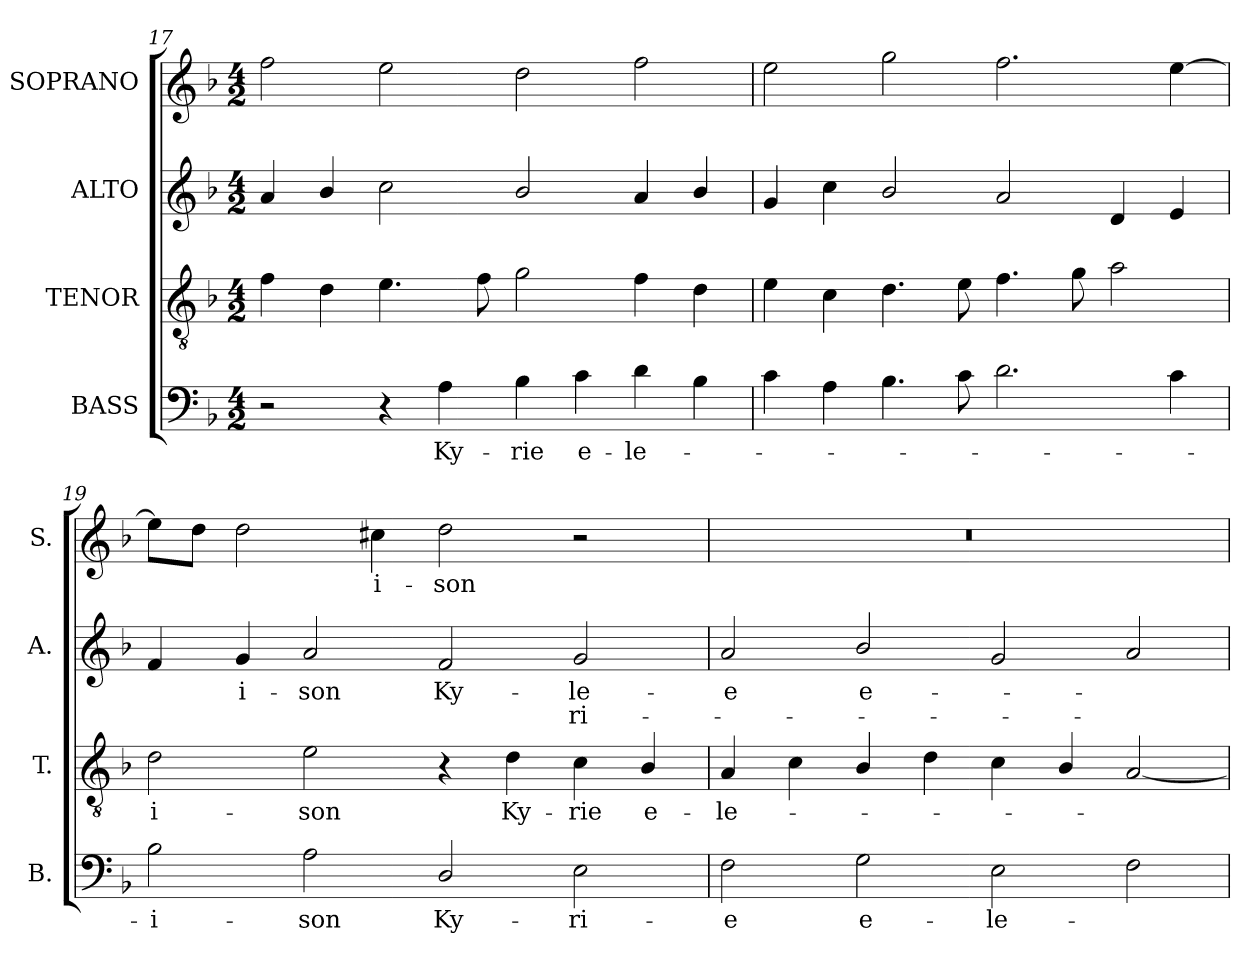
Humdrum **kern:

**kern	**text	**kern	**text	**kern	**text	**text	**kern	**text
*part4	*part4	*part3	*part3	*part2	*part2	*part2	*part1	*part1
*staff4	*staff4	*staff3	*staff3	*staff2	*staff2	*staff2	*staff1	*staff1
*I"BASS	*	*I"TENOR	*	*I"ALTO	*	*	*I"SOPRANO	*
*I'B.	*	*I'T.	*	*I'A.	*	*	*I'S.	*
*clefF4	*	*clefGv2	*	*clefG2	*	*	*clefG2	*
*	*	*ITrd7c12	*	*	*	*	*	*
*k[b-]	*	*k[b-]	*	*k[b-]	*	*	*k[b-]	*
*F:	*	*F:	*	*F:	*	*	*F:	*
*M4/2	*	*M4/2	*	*M4/2	*	*	*M4/2	*
=17	=17	=17	=17	=17	=17	=17	=17	=17
2r	.	4Fi\	.	4ai/	.	.	2ffi\	.
.	.	4Di\	.	4b-i/	.	.	.	.
4r	.	4.Ei\	.	2cci\	.	.	2eei\	.
!	!LO:LY:b:color=#000000	!	!	!	!	!	!	!
4Ai\	Ky-	.	.	.	.	.	.	.
.	.	8Fi\	.	.	.	.	.	.
!	!LO:LY:b:color=#000000	!	!	!	!	!	!	!
4B-i\	-rie	2Gi\	.	2b-i/	.	.	2ddi\	.
!	!LO:LY:b:color=#000000	!	!	!	!	!	!	!
4ci\	e-	.	.	.	.	.	.	.
!	!LO:LY:b:color=#000000	!	!	!	!	!	!	!
4di\	-le-	4Fi\	.	4ai/	.	.	2ffi\	.
4B-i\	.	4Di\	.	4b-i/	.	.	.	.
!!LO:LB:g=z
=18	=18	=18	=18	=18	=18	=18	=18	=18
4ci\	.	4Ei\	.	4gi/	.	.	2eei\	.
4Ai\	.	4Ci\	.	4cci\	.	.	.	.
4.B-i\	.	4.Di\	.	2b-i/	.	.	2ggi\	.
8ci\	.	8Ei\	.	.	.	.	.	.
2.di\	.	4.Fi\	.	2ai/	.	.	2.ffi\	.
.	.	8Gi\	.	.	.	.	.	.
.	.	2Ai\	.	4di/	.	.	.	.
4ci\	.	.	.	4ei/	.	.	[4eei\	.
=19	=19	=19	=19	=19	=19	=19	=19	=19
!	!LO:LY:b:color=#000000	!	!	!	!	!	!	!
!	!	!	!LO:LY:b:color=#000000	!	!	!	!	!
2B-i\	-i-	2Di\	-i-	4fi/	.	.	8eei\L]	.
.	.	.	.	.	.	.	8ddi\J	.
!	!	!	!	!	!LO:LY:b:color=#000000	!	!	!
.	.	.	.	4gi/	-i-	.	2ddi\	.
!	!LO:LY:b:color=#000000	!	!	!	!	!	!	!
!	!	!	!LO:LY:b:color=#000000	!	!	!	!	!
!	!	!	!	!	!LO:LY:b:color=#000000	!	!	!
2Ai\	-son	2Ei\	-son	2ai/	-son	.	.	.
!	!	!	!	!	!	!	!	!LO:LY:b:color=#000000
.	.	.	.	.	.	.	4cc#Xi\	-i-
!	!LO:LY:b:color=#000000	!	!	!	!	!	!	!
!	!	!	!	!	!LO:LY:b:color=#000000	!	!	!
!	!	!	!	!	!	!	!	!LO:LY:b:color=#000000
2Di/	Ky-	4r	.	2fi/	Ky-	.	2ddi\	-son
!	!	!	!LO:LY:b:color=#000000	!	!	!	!	!
.	.	4Di\	Ky-	.	.	.	.	.
!	!LO:LY:b:color=#000000	!	!	!	!	!	!	!
!	!	!	!LO:LY:b:color=#000000	!	!	!	!	!
!	!	!	!	!	!LO:LY:b:color=#000000	!LO:LY:b:color=#000000	!	!
2Ei\	-ri-	4Ci\	-rie	2gi/	-le-	-ri-	2r	.
!	!	!	!LO:LY:b:color=#000000	!	!	!	!	!
.	.	4BB-i/	e-	.	.	.	.	.
=20	=20	=20	=20	=20	=20	=20	=20	=20
!	!LO:LY:b:color=#000000	!	!	!	!	!	!	!
!	!	!	!LO:LY:b:color=#000000	!	!	!	!	!
!	!	!	!	!	!LO:LY:b:color=#000000	!	!LO:N:vis=1	!
2Fi\	-e	4AAi/	-le-	2ai/	-e	.	0r	.
.	.	4Ci\	.	.	.	.	.	.
!	!LO:LY:b:color=#000000	!	!	!	!	!	!	!
!	!	!	!	!	!LO:LY:b:color=#000000	!	!	!
2Gi\	e-	4BB-i/	.	2b-i/	e-	.	.	.
.	.	4Di\	.	.	.	.	.	.
!	!LO:LY:b:color=#000000	!	!	!	!	!	!	!
2Ei\	-le-	4Ci\	.	2gi/	.	.	.	.
.	.	4BB-i/	.	.	.	.	.	.
2Fi\	.	[2AAi/	.	2ai/	.	.	.	.
=	=	=	=	=	=	=	=	=
*-	*-	*-	*-	*-	*-	*-	*-	*-
